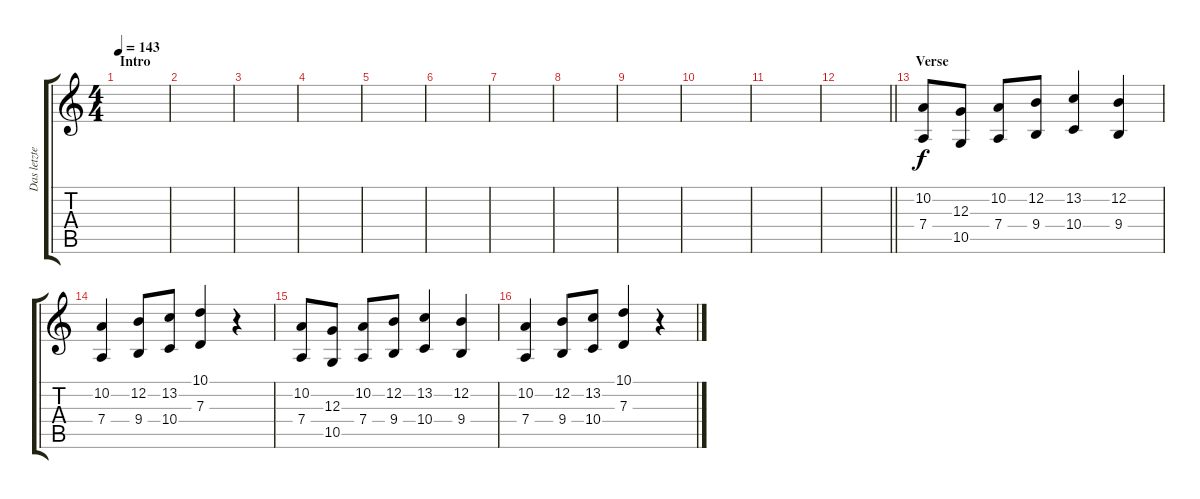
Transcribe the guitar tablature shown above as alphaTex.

\track ("Das letzte Einhorn" "Das letzte") {instrument voiceoohs}
\staff {score tabs}
\tuning (E4 B3 G3 D3 A2 E2) {hide}
\ts (4 4)
\section ("" "Intro")
\tempo 143
\clef g2
\ks c
|
|
|
|
|
|
|
|
|
|
|
\barLineRight lightlight
|
\section ("" "Verse")
(10.2 7.4).8 (12.3 10.5).8 (10.2 7.4).8 (12.2 9.4).8 (13.2 10.4).4 (12.2 9.4).4 |
(10.2 7.4).4 (12.2 9.4).8 (13.2 10.4).8 (10.1 7.3).4 r.4 |
(10.2 7.4).8 (12.3 10.5).8 (10.2 7.4).8 (12.2 9.4).8 (13.2 10.4).4 (12.2 9.4).4 |
(10.2 7.4).4 (12.2 9.4).8 (13.2 10.4).8 (10.1 7.3).4 r.4
